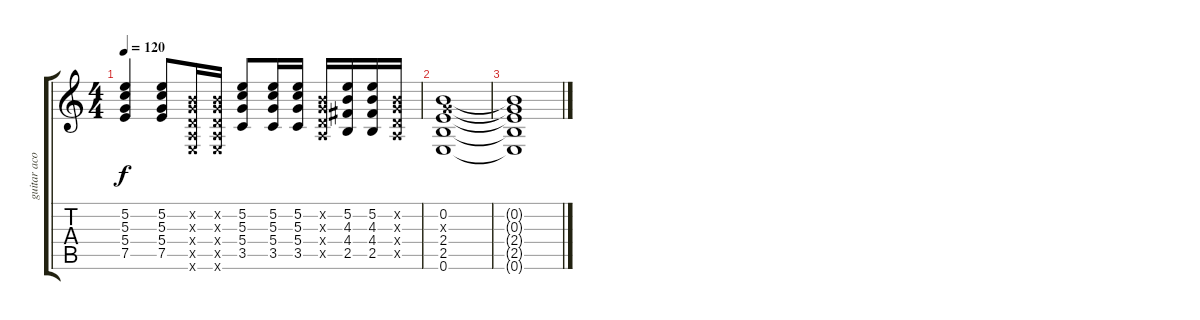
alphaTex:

\track ("guitar acoustique" "guitar aco") {instrument acousticguitarsteel}
\staff {score tabs}
\tuning (E4 B3 G3 D3 A2 E2) {hide}
\ts (4 4)
\tempo 120
\clef g2
\ks c
(5.2 5.3 5.4 7.5).4{dy f} (5.2 5.3 5.4 7.5).8 (0.2{x} 0.3{x} 0.4{x} 0.5{x} 0.6{x}).16 (0.2{x} 0.3{x} 0.4{x} 0.5{x} 0.6{x}).16 (5.2 5.3 5.4 3.5).8 (5.2 5.3 5.4 3.5).16 (5.2 5.3 5.4 3.5).16 (0.2{x} 0.3{x} 0.4{x} 0.5{x}).16 (5.2 4.3 4.4 2.5).16 (5.2 4.3 4.4 2.5).16 (0.2{x} 0.3{x} 0.4{x} 0.5{x}).16 |
(0.2 0.3{x} 2.4 2.5 0.6).1 |
(0.2{t} 0.3{t} 2.4{t} 2.5{t} 0.6{t}).1
